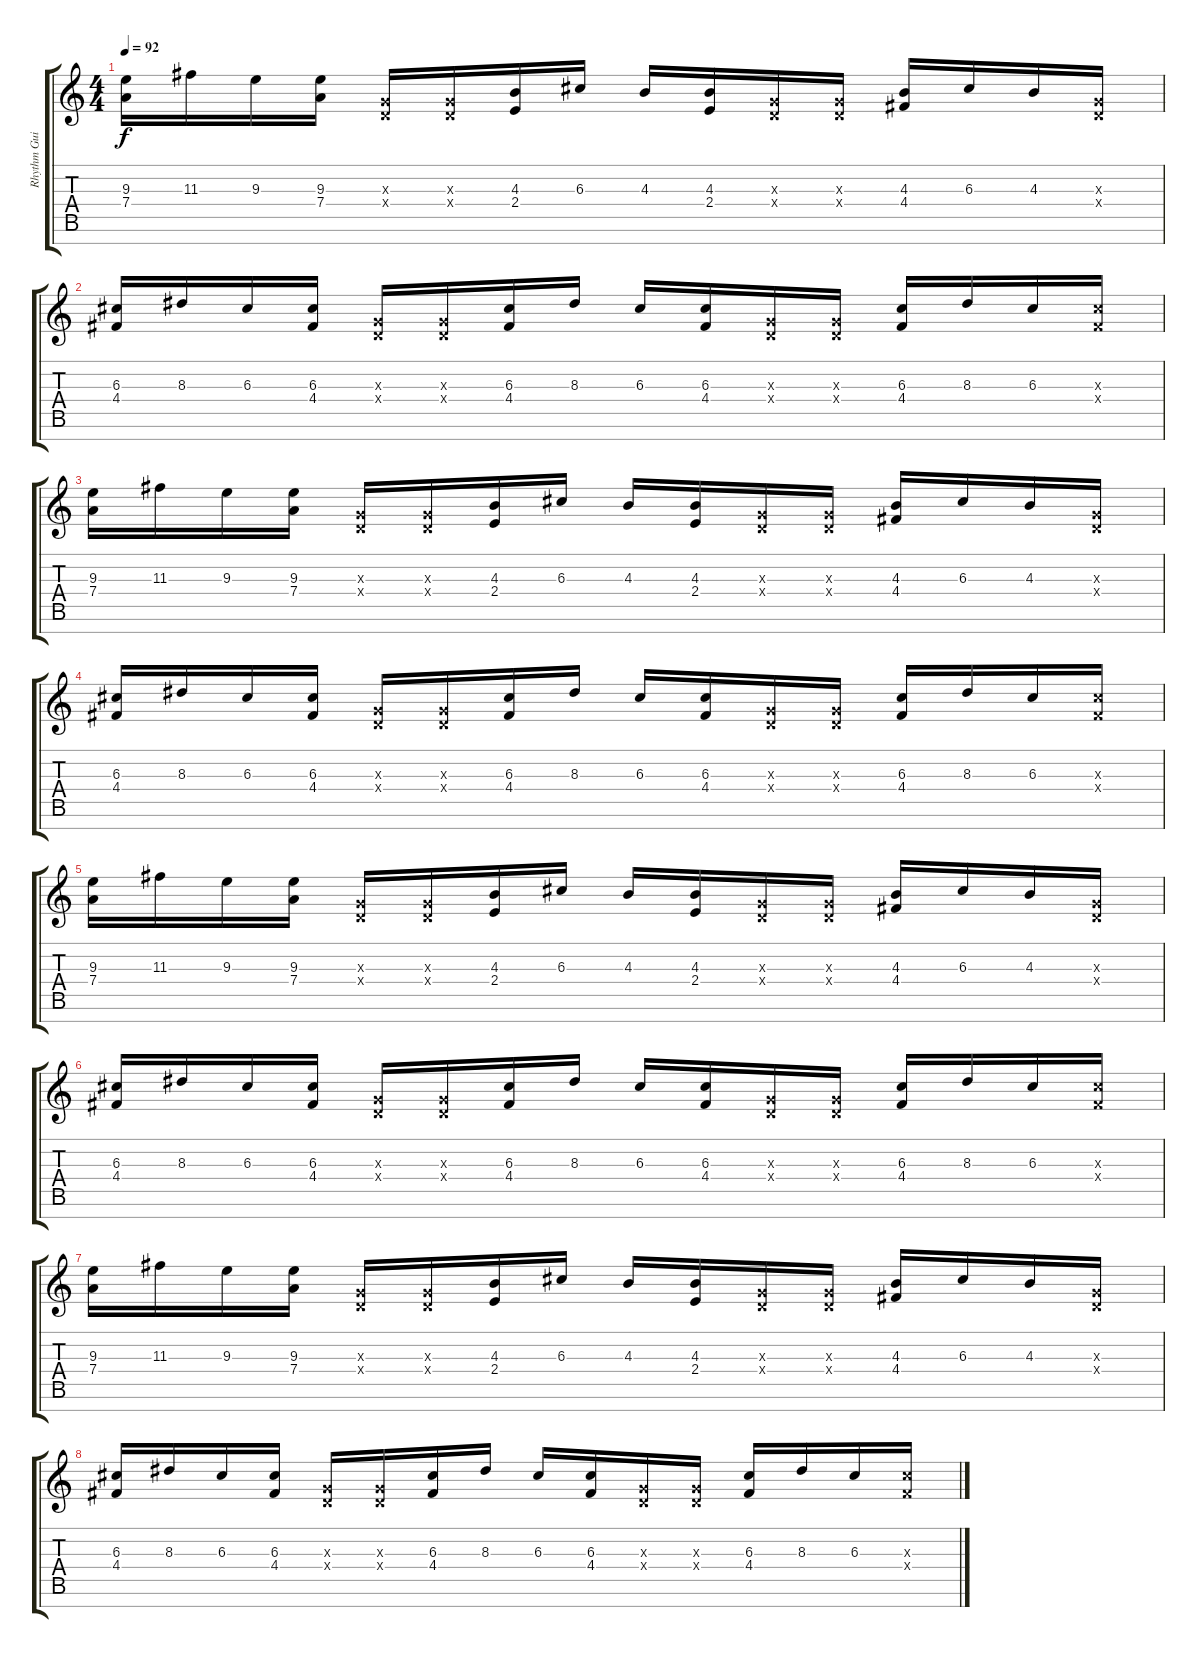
\track ("Rhythm Guitar" "Rhythm Gui") {instrument overdrivenguitar}
\staff {score tabs}
\tuning (E4 B3 G3 D3 A2 E2 B1) {hide}
\ts (4 4)
\tempo 92
\clef g2
\ks c
(9.3 7.4).16{dy f} 11.3.16 9.3.16 (9.3 7.4).16 (0.3{x} 0.4{x}).16 (0.3{x} 0.4{x}).16 (4.3 2.4).16 6.3.16 4.3.16 (4.3 2.4).16 (0.3{x} 0.4{x}).16 (0.3{x} 0.4{x}).16 (4.3 4.4).16 6.3.16 4.3.16 (0.3{x} 0.4{x}).16 |
(6.3 4.4).16 8.3.16 6.3.16 (6.3 4.4).16 (0.3{x} 0.4{x}).16 (0.3{x} 0.4{x}).16 (6.3 4.4).16 8.3.16 6.3.16 (6.3 4.4).16 (0.3{x} 0.4{x}).16 (0.3{x} 0.4{x}).16 (6.3 4.4).16 8.3.16 6.3.16 (6.3{x} 4.4{x}).16 |
(9.3 7.4).16 11.3.16 9.3.16 (9.3 7.4).16 (0.3{x} 0.4{x}).16 (0.3{x} 0.4{x}).16 (4.3 2.4).16 6.3.16 4.3.16 (4.3 2.4).16 (0.3{x} 0.4{x}).16 (0.3{x} 0.4{x}).16 (4.3 4.4).16 6.3.16 4.3.16 (0.3{x} 0.4{x}).16 |
(6.3 4.4).16 8.3.16 6.3.16 (6.3 4.4).16 (0.3{x} 0.4{x}).16 (0.3{x} 0.4{x}).16 (6.3 4.4).16 8.3.16 6.3.16 (6.3 4.4).16 (0.3{x} 0.4{x}).16 (0.3{x} 0.4{x}).16 (6.3 4.4).16 8.3.16 6.3.16 (6.3{x} 4.4{x}).16 |
(9.3 7.4).16 11.3.16 9.3.16 (9.3 7.4).16 (0.3{x} 0.4{x}).16 (0.3{x} 0.4{x}).16 (4.3 2.4).16 6.3.16 4.3.16 (4.3 2.4).16 (0.3{x} 0.4{x}).16 (0.3{x} 0.4{x}).16 (4.3 4.4).16 6.3.16 4.3.16 (0.3{x} 0.4{x}).16 |
(6.3 4.4).16 8.3.16 6.3.16 (6.3 4.4).16 (0.3{x} 0.4{x}).16 (0.3{x} 0.4{x}).16 (6.3 4.4).16 8.3.16 6.3.16 (6.3 4.4).16 (0.3{x} 0.4{x}).16 (0.3{x} 0.4{x}).16 (6.3 4.4).16 8.3.16 6.3.16 (6.3{x} 4.4{x}).16 |
(9.3 7.4).16 11.3.16 9.3.16 (9.3 7.4).16 (0.3{x} 0.4{x}).16 (0.3{x} 0.4{x}).16 (4.3 2.4).16 6.3.16 4.3.16 (4.3 2.4).16 (0.3{x} 0.4{x}).16 (0.3{x} 0.4{x}).16 (4.3 4.4).16 6.3.16 4.3.16 (0.3{x} 0.4{x}).16 |
(6.3 4.4).16 8.3.16 6.3.16 (6.3 4.4).16 (0.3{x} 0.4{x}).16 (0.3{x} 0.4{x}).16 (6.3 4.4).16 8.3.16 6.3.16 (6.3 4.4).16 (0.3{x} 0.4{x}).16 (0.3{x} 0.4{x}).16 (6.3 4.4).16 8.3.16 6.3.16 (6.3{x} 4.4{x}).16
